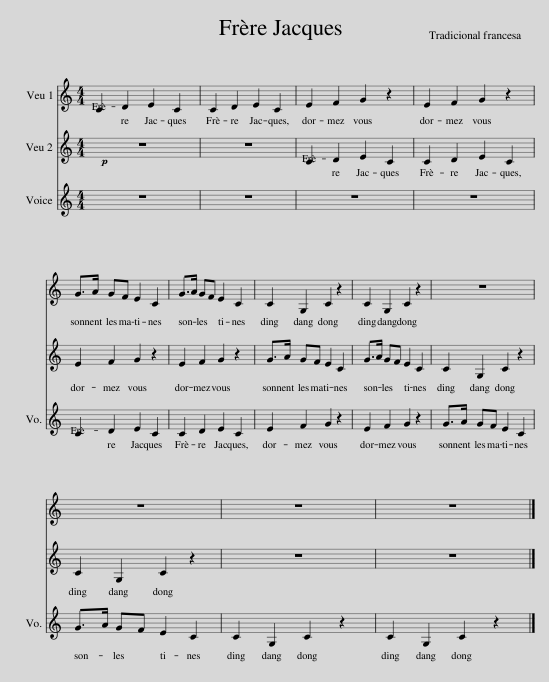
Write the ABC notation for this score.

X:1
%%score 1 2 3
L:1/8
M:4/4
I:linebreak $
K:C
V:1 treble
V:2 treble
V:3 treble
V:1
 C2 D2 E2 C2 | C2 D2 E2 C2 | E2 F2 G2 z2 | E2 F2 G2 z2 |$ G>A GF E2 C2 | %5
 G>A GF E2 C2 | C2 G,2 C2 z2 | C2 G,2 C2 z2 | z8 |$ z8 | %10
 z8 | z8 |] %12
V:2
!p! z8 | z8 | C2 D2 E2 C2 | C2 D2 E2 C2 |$ E2 F2 G2 z2 | %5
 E2 F2 G2 z2 | G>A GF E2 C2 | G>A GF E2 C2 | C2 G,2 C2 z2 |$ C2 G,2 C2 z2 | %10
 z8 | z8 |] %12
V:3
 z8 | z8 | z8 | z8 |$ C2 D2 E2 C2 | %5
 C2 D2 E2 C2 | E2 F2 G2 z2 | E2 F2 G2 z2 | G>A GF E2 C2 |$ G>A GF E2 C2 | %10
 C2 G,2 C2 z2 | C2 G,2 C2 z2 |] %12
